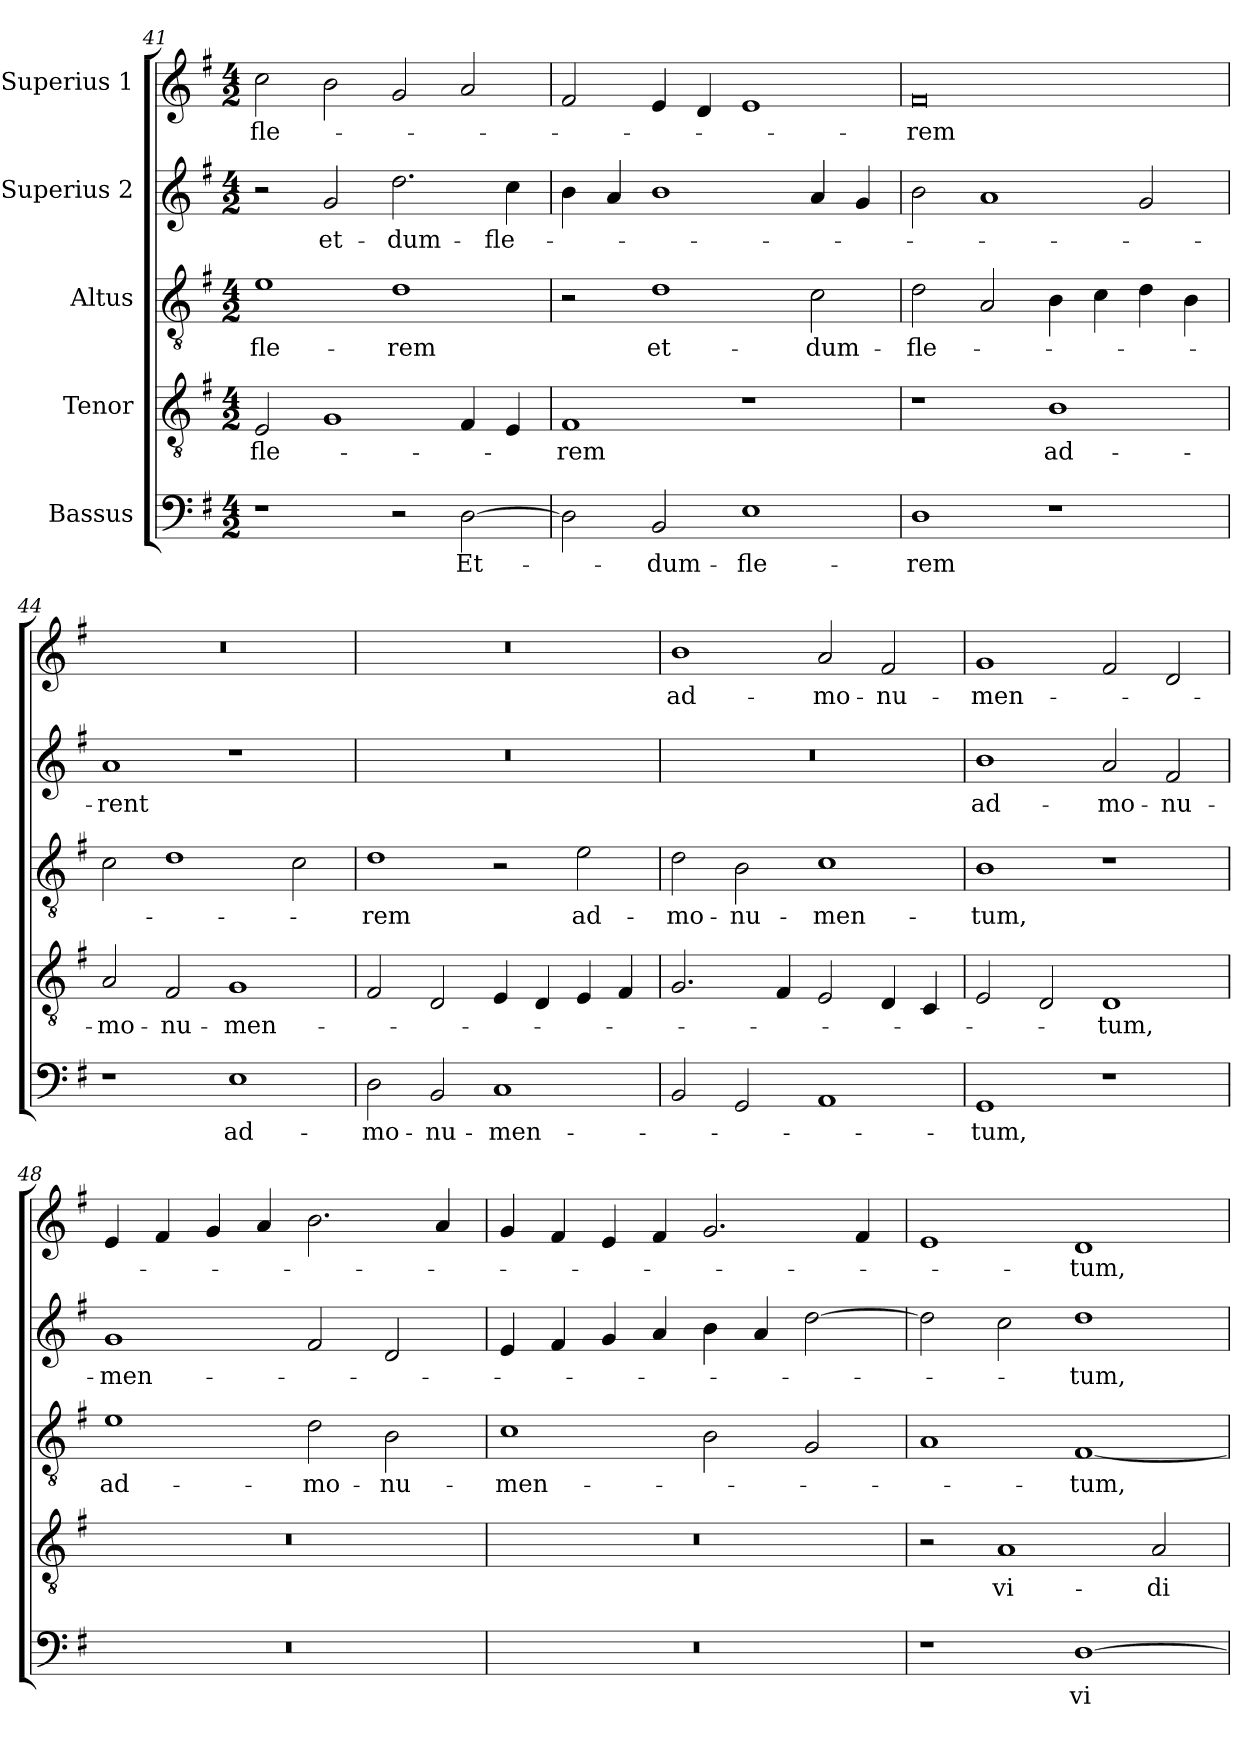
**kern	**text	**kern	**text	**kern	**text	**kern	**text	**kern	**text
*part5	*part5	*part4	*part4	*part3	*part3	*part2	*part2	*part1	*part1
*staff5	*staff5	*staff4	*staff4	*staff3	*staff3	*staff2	*staff2	*staff1	*staff1
*I"Bassus	*	*I"Tenor	*	*I"Altus	*	*I"Superius 2	*	*I"Superius 1	*
*clefF4	*	*clefGv2	*	*clefGv2	*	*clefG2	*	*clefG2	*
*k[f#]	*	*k[f#]	*	*k[f#]	*	*k[f#]	*	*k[f#]	*
*M4/2	*	*M4/2	*	*M4/2	*	*M4/2	*	*M4/2	*
=41	=41	=41	=41	=41	=41	=41	=41	=41	=41
1r	.	2E/	fle-	1e\	fle-	2r	.	2cc\	fle-
.	.	1G/	.	.	.	2g/	et-	2b\	.
2r	.	.	.	1d\	-rem	2.dd\	dum-	2g/	.
[2D\	Et-	4F#/	.	.	.	.	.	2a/	.
.	.	4E/	.	.	.	4cc\	fle-	.	.
=42	=42	=42	=42	=42	=42	=42	=42	=42	=42
2D\]	.	1F#/	-rem	2r	.	4b\	.	2f#/	.
.	.	.	.	.	.	4a/	.	.	.
2BB/	dum-	.	.	1d\	et-	1b\	.	4e/	.
.	.	.	.	.	.	.	.	4d/	.
1E\	fle-	1r	.	.	.	.	.	1e/	.
.	.	.	.	2c\	dum-	4a/	.	.	.
.	.	.	.	.	.	4g/	.	.	.
=43	=43	=43	=43	=43	=43	=43	=43	=43	=43
1D\	-rem	1r	.	2d\	fle-	2b\	.	0f#/	-rem
.	.	.	.	2A/	.	1a/	.	.	.
1r	.	1B\	ad-	4B\	.	.	.	.	.
.	.	.	.	4c\	.	.	.	.	.
.	.	.	.	4d\	.	2g/	.	.	.
.	.	.	.	4B\	.	.	.	.	.
=44	=44	=44	=44	=44	=44	=44	=44	=44	=44
1r	.	2A/	mo-	2c\	.	1a/	-rent	0r	.
.	.	2F#/	-nu-	1d\	.	.	.	.	.
1E\	ad-	1G/	-men-	.	.	1r	.	.	.
.	.	.	.	2c\	.	.	.	.	.
=45	=45	=45	=45	=45	=45	=45	=45	=45	=45
2D\	mo-	2F#/	.	1d\	-rem	0r	.	0r	.
2BB/	-nu-	2D/	.	.	.	.	.	.	.
1C/	-men-	4E/	.	2r	.	.	.	.	.
.	.	4D/	.	.	.	.	.	.	.
.	.	4E/	.	2e\	ad-	.	.	.	.
.	.	4F#/	.	.	.	.	.	.	.
=46	=46	=46	=46	=46	=46	=46	=46	=46	=46
2BB/	.	2.G/	.	2d\	mo-	0r	.	1b\	ad-
2GG/	.	.	.	2B\	-nu-	.	.	.	.
.	.	4F#/	.	.	.	.	.	.	.
1AA/	.	2E/	.	1c\	-men-	.	.	2a/	mo-
.	.	4D/	.	.	.	.	.	2f#/	-nu-
.	.	4C/	.	.	.	.	.	.	.
=47	=47	=47	=47	=47	=47	=47	=47	=47	=47
1GG/	-tum,	2E/	.	1B\	-tum,	1b\	ad-	1g/	-men-
.	.	2D/	.	.	.	.	.	.	.
1r	.	1D/	-tum,	1r	.	2a/	mo-	2f#/	.
.	.	.	.	.	.	2f#/	-nu-	2d/	.
=48	=48	=48	=48	=48	=48	=48	=48	=48	=48
0r	.	0r	.	1e\	ad-	1g/	-men-	4e/	.
.	.	.	.	.	.	.	.	4f#/	.
.	.	.	.	.	.	.	.	4g/	.
.	.	.	.	.	.	.	.	4a/	.
.	.	.	.	2d\	mo-	2f#/	.	2.b\	.
.	.	.	.	2B\	-nu-	2d/	.	.	.
.	.	.	.	.	.	.	.	4a/	.
=49	=49	=49	=49	=49	=49	=49	=49	=49	=49
0r	.	0r	.	1c\	-men-	4e/	.	4g/	.
.	.	.	.	.	.	4f#/	.	4f#/	.
.	.	.	.	.	.	4g/	.	4e/	.
.	.	.	.	.	.	4a/	.	4f#/	.
.	.	.	.	2B\	.	4b\	.	2.g/	.
.	.	.	.	.	.	4a/	.	.	.
.	.	.	.	2G/	.	[2dd\	.	.	.
.	.	.	.	.	.	.	.	4f#/	.
=50	=50	=50	=50	=50	=50	=50	=50	=50	=50
1r	.	2r	.	1A/	.	2dd\]	.	1e/	.
.	.	1A/	vi-	.	.	2cc\	.	.	.
[1D\	vi-	.	.	[1F#/	-tum,	1dd\	-tum,	1d/	-tum,
.	.	2A/	-di	.	.	.	.	.	.
=	=	=	=	=	=	=	=	=	=
*-	*-	*-	*-	*-	*-	*-	*-	*-	*-
